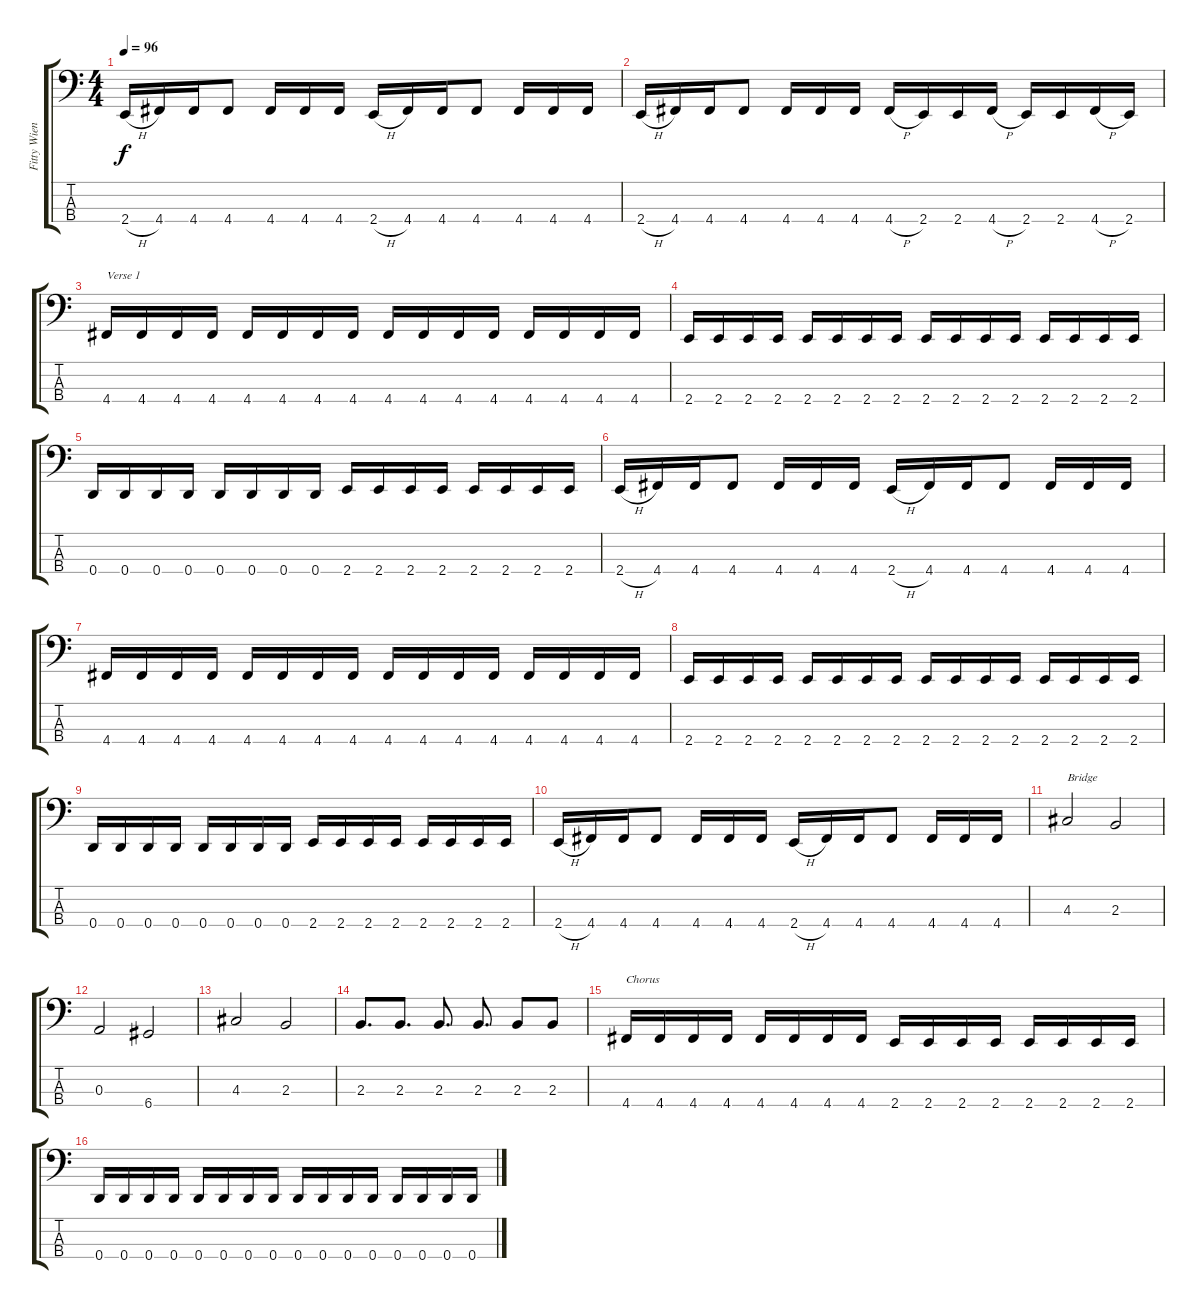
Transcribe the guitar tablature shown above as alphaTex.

\track ("Fitty Wienhold" "Fitty Wien") {instrument electricbassfinger}
\staff {score tabs}
\tuning (G2 D2 A1 D1) {hide}
\ts (4 4)
\tempo 96
\clef f4
\ks c
2.4{h}.16{dy f} 4.4.16 4.4.16 4.4.8 4.4.16 4.4.16 4.4.16 2.4{h}.16 4.4.16 4.4.16 4.4.8 4.4.16 4.4.16 4.4.16 |
2.4{h}.16 4.4.16 4.4.16 4.4.8 4.4.16 4.4.16 4.4.16 4.4{h}.16 2.4.16 2.4.16 4.4{h}.16 2.4.16 2.4.16 4.4{h}.16 2.4.16 |
4.4.16{txt "Verse 1"} 4.4.16 4.4.16 4.4.16 4.4.16 4.4.16 4.4.16 4.4.16 4.4.16 4.4.16 4.4.16 4.4.16 4.4.16 4.4.16 4.4.16 4.4.16 |
2.4.16 2.4.16 2.4.16 2.4.16 2.4.16 2.4.16 2.4.16 2.4.16 2.4.16 2.4.16 2.4.16 2.4.16 2.4.16 2.4.16 2.4.16 2.4.16 |
0.4.16 0.4.16 0.4.16 0.4.16 0.4.16 0.4.16 0.4.16 0.4.16 2.4.16 2.4.16 2.4.16 2.4.16 2.4.16 2.4.16 2.4.16 2.4.16 |
2.4{h}.16 4.4.16 4.4.16 4.4.8 4.4.16 4.4.16 4.4.16 2.4{h}.16 4.4.16 4.4.16 4.4.8 4.4.16 4.4.16 4.4.16 |
4.4.16 4.4.16 4.4.16 4.4.16 4.4.16 4.4.16 4.4.16 4.4.16 4.4.16 4.4.16 4.4.16 4.4.16 4.4.16 4.4.16 4.4.16 4.4.16 |
2.4.16 2.4.16 2.4.16 2.4.16 2.4.16 2.4.16 2.4.16 2.4.16 2.4.16 2.4.16 2.4.16 2.4.16 2.4.16 2.4.16 2.4.16 2.4.16 |
0.4.16 0.4.16 0.4.16 0.4.16 0.4.16 0.4.16 0.4.16 0.4.16 2.4.16 2.4.16 2.4.16 2.4.16 2.4.16 2.4.16 2.4.16 2.4.16 |
2.4{h}.16 4.4.16 4.4.16 4.4.8 4.4.16 4.4.16 4.4.16 2.4{h}.16 4.4.16 4.4.16 4.4.8 4.4.16 4.4.16 4.4.16 |
4.3.2{txt "Bridge"} 2.3.2 |
0.3.2 6.4.2 |
4.3.2 2.3.2 |
2.3.8{d} 2.3.8{d} 2.3.8{d} 2.3.8{d} 2.3.8 2.3.8 |
4.4.16{txt "Chorus"} 4.4.16 4.4.16 4.4.16 4.4.16 4.4.16 4.4.16 4.4.16 2.4.16 2.4.16 2.4.16 2.4.16 2.4.16 2.4.16 2.4.16 2.4.16 |
0.4.16 0.4.16 0.4.16 0.4.16 0.4.16 0.4.16 0.4.16 0.4.16 0.4.16 0.4.16 0.4.16 0.4.16 0.4.16 0.4.16 0.4.16 0.4.16
